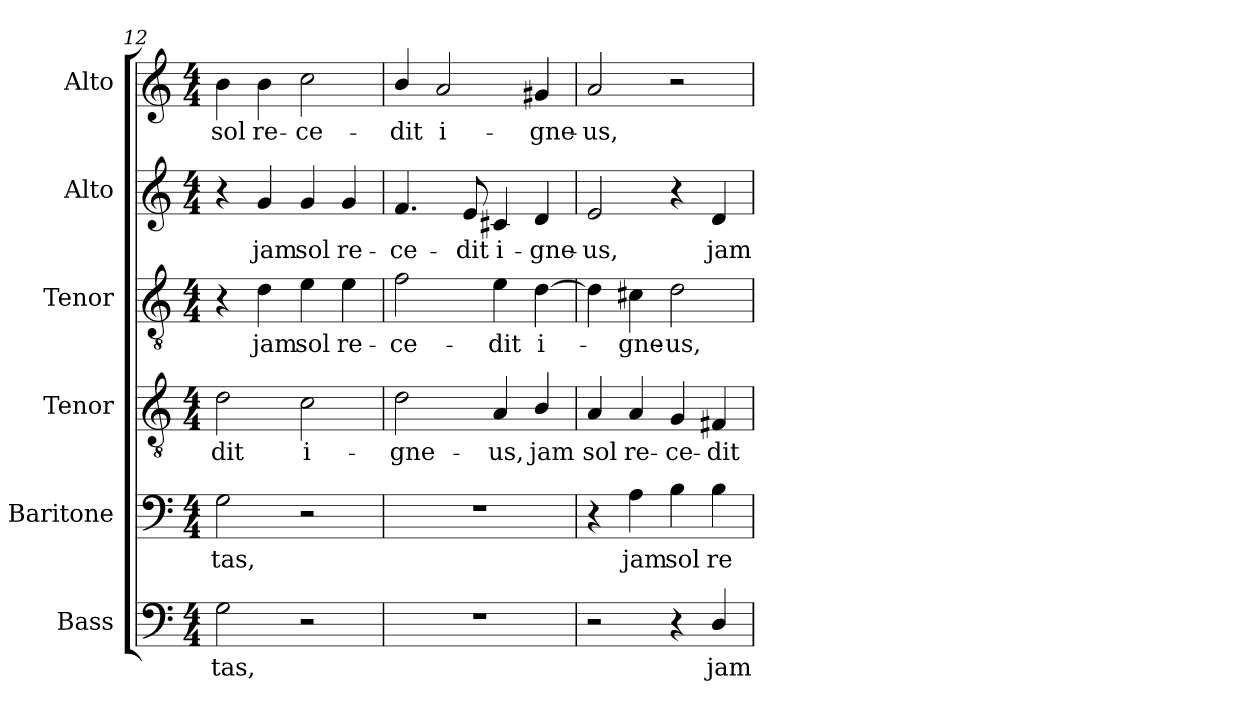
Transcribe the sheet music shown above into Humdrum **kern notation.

**kern	**text	**kern	**text	**kern	**text	**kern	**text	**kern	**text	**kern	**text
*part6	*part6	*part5	*part5	*part4	*part4	*part3	*part3	*part2	*part2	*part1	*part1
*staff6	*staff6	*staff5	*staff5	*staff4	*staff4	*staff3	*staff3	*staff2	*staff2	*staff1	*staff1
*I"Bass	*	*I"Baritone	*	*I"Tenor	*	*I"Tenor	*	*I"Alto	*	*I"Alto	*
*I'B.	*	*I'Bar.	*	*I'T.	*	*I'T.	*	*I'A.	*	*	*
!!LO:PB:g=z
*clefF4	*	*clefF4	*	*clefGv2	*	*clefGv2	*	*clefG2	*	*clefG2	*
*	*	*	*	*ITrd7c12	*	*ITrd7c12	*	*	*	*	*
*k[]	*	*k[]	*	*k[]	*	*k[]	*	*k[]	*	*k[]	*
*C:	*	*C:	*	*C:	*	*C:	*	*C:	*	*C:	*
*M4/4	*	*M4/4	*	*M4/4	*	*M4/4	*	*M4/4	*	*M4/4	*
=12	=12	=12	=12	=12	=12	=12	=12	=12	=12	=12	=12
!	!LO:LY:b:color=#000000	!	!	!	!	!	!	!	!	!	!
!	!	!	!LO:LY:b:color=#000000	!	!	!	!	!	!	!	!
!	!	!	!	!	!LO:LY:b:color=#000000	!	!	!	!	!	!
!	!	!	!	!	!	!	!	!	!	!	!LO:LY:b:color=#000000
2Gi\	-tas,	2Gi\	-tas,	2Di\	-dit	4r	.	4r	.	4bi\	sol
!	!	!	!	!	!	!	!LO:LY:b:color=#000000	!	!	!	!
!	!	!	!	!	!	!	!	!	!LO:LY:b:color=#000000	!	!
!	!	!	!	!	!	!	!	!	!	!	!LO:LY:b:color=#000000
.	.	.	.	.	.	4Di\	jam	4gi/	jam	4bi\	re-
!	!	!	!	!	!LO:LY:b:color=#000000	!	!	!	!	!	!
!	!	!	!	!	!	!	!LO:LY:b:color=#000000	!	!	!	!
!	!	!	!	!	!	!	!	!	!LO:LY:b:color=#000000	!	!
!	!	!	!	!	!	!	!	!	!	!	!LO:LY:b:color=#000000
2r	.	2r	.	2Ci\	i-	4Ei\	sol	4gi/	sol	2cci\	-ce-
!	!	!	!	!	!	!	!LO:LY:b:color=#000000	!	!	!	!
!	!	!	!	!	!	!	!	!	!LO:LY:b:color=#000000	!	!
.	.	.	.	.	.	4Ei\	re-	4gi/	re-	.	.
=13	=13	=13	=13	=13	=13	=13	=13	=13	=13	=13	=13
!	!	!	!	!	!LO:LY:b:color=#000000	!	!	!	!	!	!
!	!	!	!	!	!	!	!LO:LY:b:color=#000000	!	!	!	!
!	!	!	!	!	!	!	!	!	!LO:LY:b:color=#000000	!	!
!	!	!	!	!	!	!	!	!	!	!	!LO:LY:b:color=#000000
1r	.	1r	.	2Di\	-gne-	2Fi\	-ce-	4.fi/	-ce-	4bi/	-dit
!	!	!	!	!	!	!	!	!	!	!	!LO:LY:b:color=#000000
.	.	.	.	.	.	.	.	.	.	2ai/	i-
!	!	!	!	!	!	!	!	!	!LO:LY:b:color=#000000	!	!
.	.	.	.	.	.	.	.	8ei/	-dit	.	.
!	!	!	!	!	!LO:LY:b:color=#000000	!	!	!	!	!	!
!	!	!	!	!	!	!	!LO:LY:b:color=#000000	!	!	!	!
!	!	!	!	!	!	!	!	!	!LO:LY:b:color=#000000	!	!
.	.	.	.	4AAi/	-us,	4Ei\	-dit	4c#Xi/	i-	.	.
!	!	!	!	!	!LO:LY:b:color=#000000	!	!	!	!	!	!
!	!	!	!	!	!	!	!LO:LY:b:color=#000000	!	!	!	!
!	!	!	!	!	!	!	!	!	!LO:LY:b:color=#000000	!	!
!	!	!	!	!	!	!	!	!	!	!	!LO:LY:b:color=#000000
.	.	.	.	4BBi/	jam	[4Di\	i-	4di/	-gne-	4g#Xi/	-gne-
=14	=14	=14	=14	=14	=14	=14	=14	=14	=14	=14	=14
!	!	!	!	!	!LO:LY:b:color=#000000	!	!	!	!	!	!
!	!	!	!	!	!	!	!	!	!LO:LY:b:color=#000000	!	!
!	!	!	!	!	!	!	!	!	!	!	!LO:LY:b:color=#000000
2r	.	4r	.	4AAi/	sol	4Di\]	.	2ei/	-us,	2ai/	-us,
!	!	!	!LO:LY:b:color=#000000	!	!	!	!	!	!	!	!
!	!	!	!	!	!LO:LY:b:color=#000000	!	!	!	!	!	!
!	!	!	!	!	!	!	!LO:LY:b:color=#000000	!	!	!	!
.	.	4Ai\	jam	4AAi/	re-	4C#Xi\	-gne-	.	.	.	.
!	!	!	!LO:LY:b:color=#000000	!	!	!	!	!	!	!	!
!	!	!	!	!	!LO:LY:b:color=#000000	!	!	!	!	!	!
!	!	!	!	!	!	!	!LO:LY:b:color=#000000	!	!	!	!
4r	.	4Bi\	sol	4GGi/	-ce-	2Di\	-us,	4r	.	2r	.
!	!LO:LY:b:color=#000000	!	!	!	!	!	!	!	!	!	!
!	!	!	!LO:LY:b:color=#000000	!	!	!	!	!	!	!	!
!	!	!	!	!	!LO:LY:b:color=#000000	!	!	!	!	!	!
!	!	!	!	!	!	!	!	!	!LO:LY:b:color=#000000	!	!
4Di/	jam	4Bi\	re-	4FF#Xi/	-dit	.	.	4di/	jam	.	.
=	=	=	=	=	=	=	=	=	=	=	=
*-	*-	*-	*-	*-	*-	*-	*-	*-	*-	*-	*-
